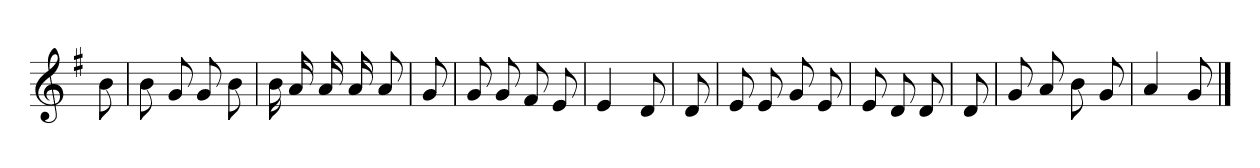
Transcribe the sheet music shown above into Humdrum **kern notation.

**kern
*part1
*staff1
*clefG2
*k[f#]
*G:
=
8b
=1
8b
8g
8g
8b
=2
16b
16a
16a
16a
8a
=3
8g
=4
8g
8g
8f#
8e
=5
4e
8d
=6
8d
=7
8e
8e
8g
8e
=8
8e
8d
8d
=9
8d
=10
8g
8a
8b
8g
=11
4a
8g
==
*-
